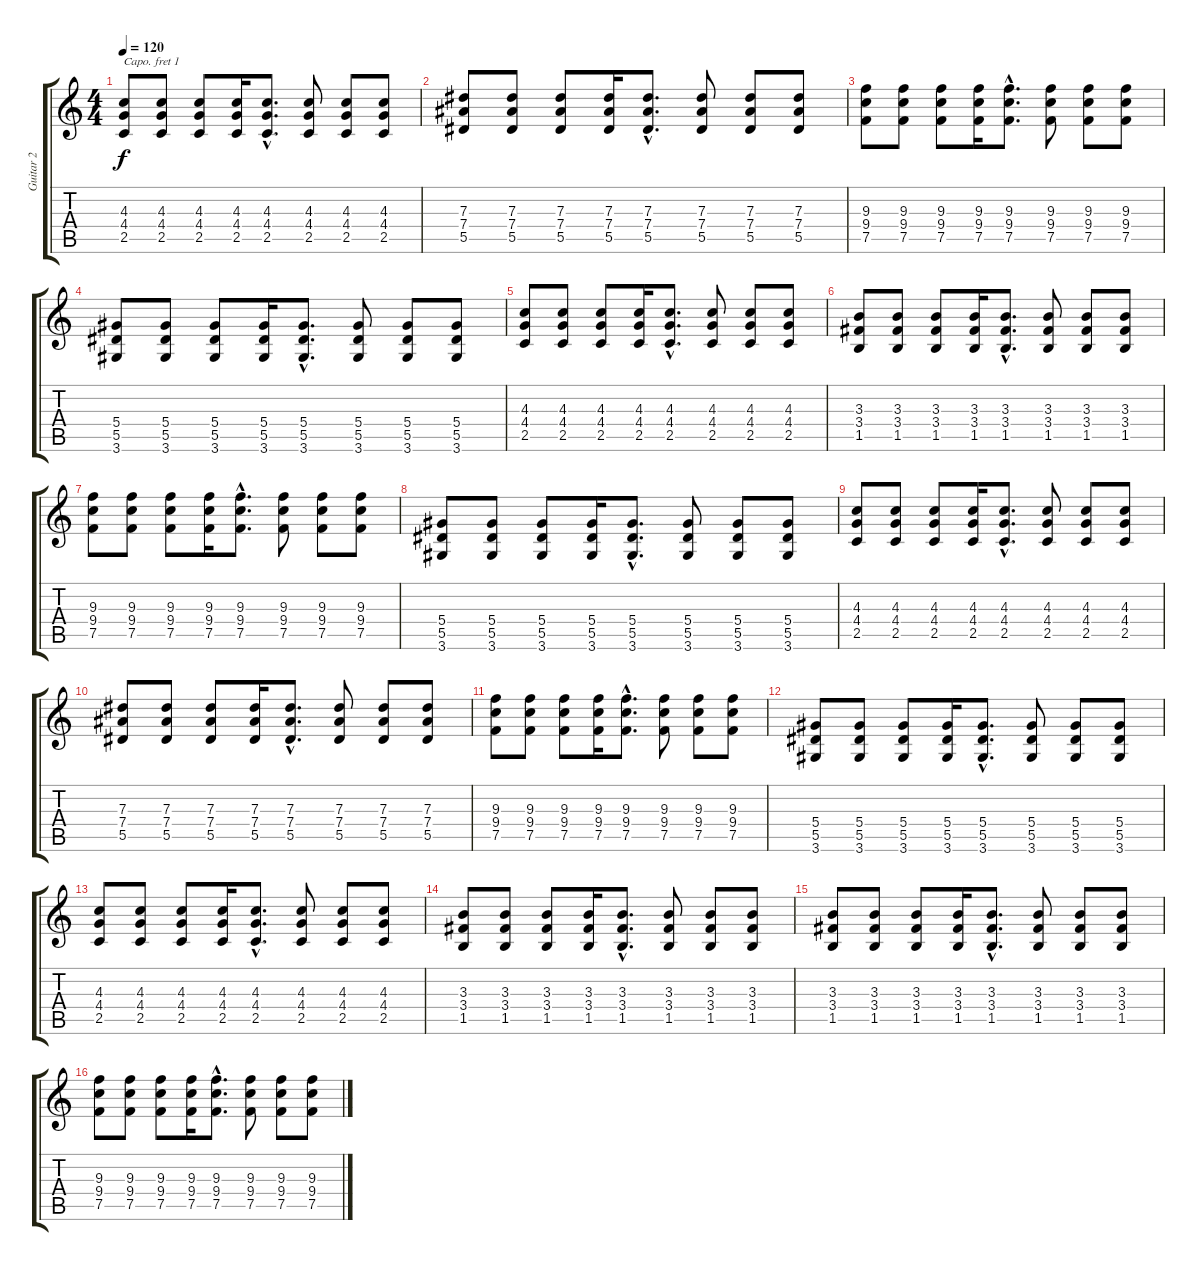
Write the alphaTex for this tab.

\track ("Guitar 2" "Guitar 2") {instrument distortionguitar}
\staff {score tabs}
\capo 1
\tuning (E4 B3 G3 D3 A2 E2) {hide}
\ts (4 4)
\tempo 120
\clef g2
\ks c
(4.3 4.4 2.5).8{dy f} (4.3 4.4 2.5).8 (4.3 4.4 2.5).8 (4.3 4.4 2.5).16 (4.3{hac} 4.4{hac} 2.5{hac}).8{d} (4.3 4.4 2.5).8 (4.3 4.4 2.5).8 (4.3 4.4 2.5).8 |
(7.3 7.4 5.5).8 (7.3 7.4 5.5).8 (7.3 7.4 5.5).8 (7.3 7.4 5.5).16 (7.3{hac} 7.4{hac} 5.5{hac}).8{d} (7.3 7.4 5.5).8 (7.3 7.4 5.5).8 (7.3 7.4 5.5).8 |
(9.3 9.4 7.5).8 (9.3 9.4 7.5).8 (9.3 9.4 7.5).8 (9.3 9.4 7.5).16 (9.3{hac} 9.4{hac} 7.5{hac}).8{d} (9.3 9.4 7.5).8 (9.3 9.4 7.5).8 (9.3 9.4 7.5).8 |
(5.4 5.5 3.6).8 (5.4 5.5 3.6).8 (5.4 5.5 3.6).8 (5.4 5.5 3.6).16 (5.4{hac} 5.5{hac} 3.6{hac}).8{d} (5.4 5.5 3.6).8 (5.4 5.5 3.6).8 (5.4 5.5 3.6).8 |
(4.3 4.4 2.5).8 (4.3 4.4 2.5).8 (4.3 4.4 2.5).8 (4.3 4.4 2.5).16 (4.3{hac} 4.4{hac} 2.5{hac}).8{d} (4.3 4.4 2.5).8 (4.3 4.4 2.5).8 (4.3 4.4 2.5).8 |
(3.3 3.4 1.5).8 (3.3 3.4 1.5).8 (3.3 3.4 1.5).8 (3.3 3.4 1.5).16 (3.3{hac} 3.4{hac} 1.5{hac}).8{d} (3.3 3.4 1.5).8 (3.3 3.4 1.5).8 (3.3 3.4 1.5).8 |
(9.3 9.4 7.5).8 (9.3 9.4 7.5).8 (9.3 9.4 7.5).8 (9.3 9.4 7.5).16 (9.3{hac} 9.4{hac} 7.5{hac}).8{d} (9.3 9.4 7.5).8 (9.3 9.4 7.5).8 (9.3 9.4 7.5).8 |
(5.4 5.5 3.6).8 (5.4 5.5 3.6).8 (5.4 5.5 3.6).8 (5.4 5.5 3.6).16 (5.4{hac} 5.5{hac} 3.6{hac}).8{d} (5.4 5.5 3.6).8 (5.4 5.5 3.6).8 (5.4 5.5 3.6).8 |
(4.3 4.4 2.5).8 (4.3 4.4 2.5).8 (4.3 4.4 2.5).8 (4.3 4.4 2.5).16 (4.3{hac} 4.4{hac} 2.5{hac}).8{d} (4.3 4.4 2.5).8 (4.3 4.4 2.5).8 (4.3 4.4 2.5).8 |
(7.3 7.4 5.5).8 (7.3 7.4 5.5).8 (7.3 7.4 5.5).8 (7.3 7.4 5.5).16 (7.3{hac} 7.4{hac} 5.5{hac}).8{d} (7.3 7.4 5.5).8 (7.3 7.4 5.5).8 (7.3 7.4 5.5).8 |
(9.3 9.4 7.5).8 (9.3 9.4 7.5).8 (9.3 9.4 7.5).8 (9.3 9.4 7.5).16 (9.3{hac} 9.4{hac} 7.5{hac}).8{d} (9.3 9.4 7.5).8 (9.3 9.4 7.5).8 (9.3 9.4 7.5).8 |
(5.4 5.5 3.6).8 (5.4 5.5 3.6).8 (5.4 5.5 3.6).8 (5.4 5.5 3.6).16 (5.4{hac} 5.5{hac} 3.6{hac}).8{d} (5.4 5.5 3.6).8 (5.4 5.5 3.6).8 (5.4 5.5 3.6).8 |
(4.3 4.4 2.5).8 (4.3 4.4 2.5).8 (4.3 4.4 2.5).8 (4.3 4.4 2.5).16 (4.3{hac} 4.4{hac} 2.5{hac}).8{d} (4.3 4.4 2.5).8 (4.3 4.4 2.5).8 (4.3 4.4 2.5).8 |
(3.3 3.4 1.5).8 (3.3 3.4 1.5).8 (3.3 3.4 1.5).8 (3.3 3.4 1.5).16 (3.3{hac} 3.4{hac} 1.5{hac}).8{d} (3.3 3.4 1.5).8 (3.3 3.4 1.5).8 (3.3 3.4 1.5).8 |
(3.3 3.4 1.5).8 (3.3 3.4 1.5).8 (3.3 3.4 1.5).8 (3.3 3.4 1.5).16 (3.3{hac} 3.4{hac} 1.5{hac}).8{d} (3.3 3.4 1.5).8 (3.3 3.4 1.5).8 (3.3 3.4 1.5).8 |
(9.3 9.4 7.5).8 (9.3 9.4 7.5).8 (9.3 9.4 7.5).8 (9.3 9.4 7.5).16 (9.3{hac} 9.4{hac} 7.5{hac}).8{d} (9.3 9.4 7.5).8 (9.3 9.4 7.5).8 (9.3 9.4 7.5).8
